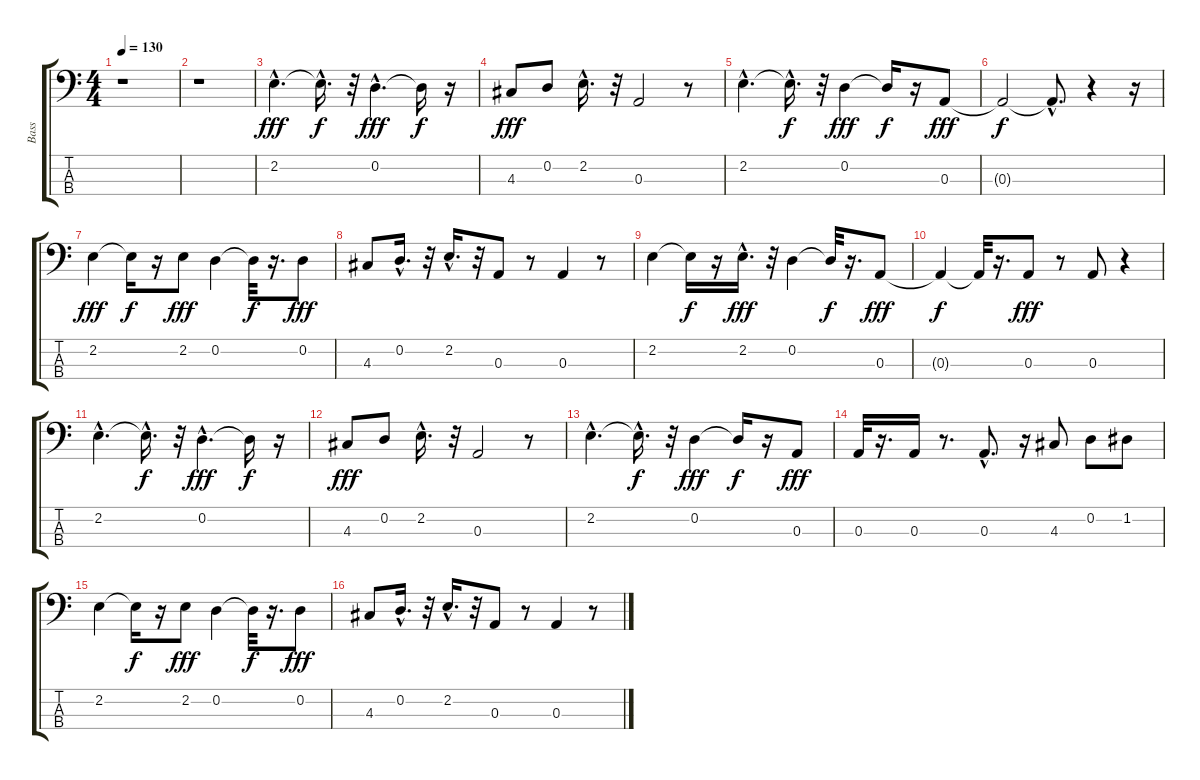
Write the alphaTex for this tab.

\track ("Bass" "Bass") {instrument electricbasspick}
\staff {score tabs}
\tuning (G2 D2 A1 E1) {hide}
\ts (4 4)
\tempo 130
\clef f4
\ks c
r.1{dy fff instrument electricbasspick} |
r.1 |
2.2{hac}.4{d} 2.2{hac t}.16{d dy f} r.32 0.2{hac}.4{d dy fff} 0.2{t}.16{dy f} r.16 |
4.3.8{dy fff} 0.2.8 2.2{hac}.16{d} r.32 0.3.2 r.8 |
2.2{hac}.4{d} 2.2{hac t}.16{d dy f} r.32 0.2.4{dy fff} 0.2{t}.16{dy f} r.16 0.3.8{dy fff} |
0.3{t}.2{dy f} 0.3{hac t}.8{d} r.4 r.16 |
2.2.4{dy fff} 2.2{t}.16{dy f} r.16 2.2.8{dy fff} 0.2.4 0.2{t}.32{dy f} r.16{d} 0.2.8{dy fff} |
4.3.8 0.2{hac}.16{d} r.32 2.2{hac}.16{d} r.32 0.3.8 r.8 0.3.4 r.8 |
2.2.4 2.2{t}.16{dy f} r.16 2.2{hac}.16{d dy fff} r.32 0.2.4 0.2{t}.32{dy f} r.16{d} 0.3.8{dy fff} |
0.3{t}.4{dy f} 0.3{t}.32 r.16{d} 0.3.8{dy fff} r.8 0.3.8 r.4 |
2.2{hac}.4{d} 2.2{hac t}.16{d dy f} r.32 0.2{hac}.4{d dy fff} 0.2{t}.16{dy f} r.16 |
4.3.8{dy fff} 0.2.8 2.2{hac}.16{d} r.32 0.3.2 r.8 |
2.2{hac}.4{d} 2.2{hac t}.16{d dy f} r.32 0.2.4{dy fff} 0.2{t}.16{dy f} r.16 0.3.8{dy fff} |
0.3.32 r.16{d} 0.3.16 r.8{d} 0.3{hac}.8{d} r.16 4.3.8 0.2.8 1.2.8 |
2.2.4 2.2{t}.16{dy f} r.16 2.2.8{dy fff} 0.2.4 0.2{t}.32{dy f} r.16{d} 0.2.8{dy fff} |
4.3.8 0.2{hac}.16{d} r.32 2.2{hac}.16{d} r.32 0.3.8 r.8 0.3.4 r.8
